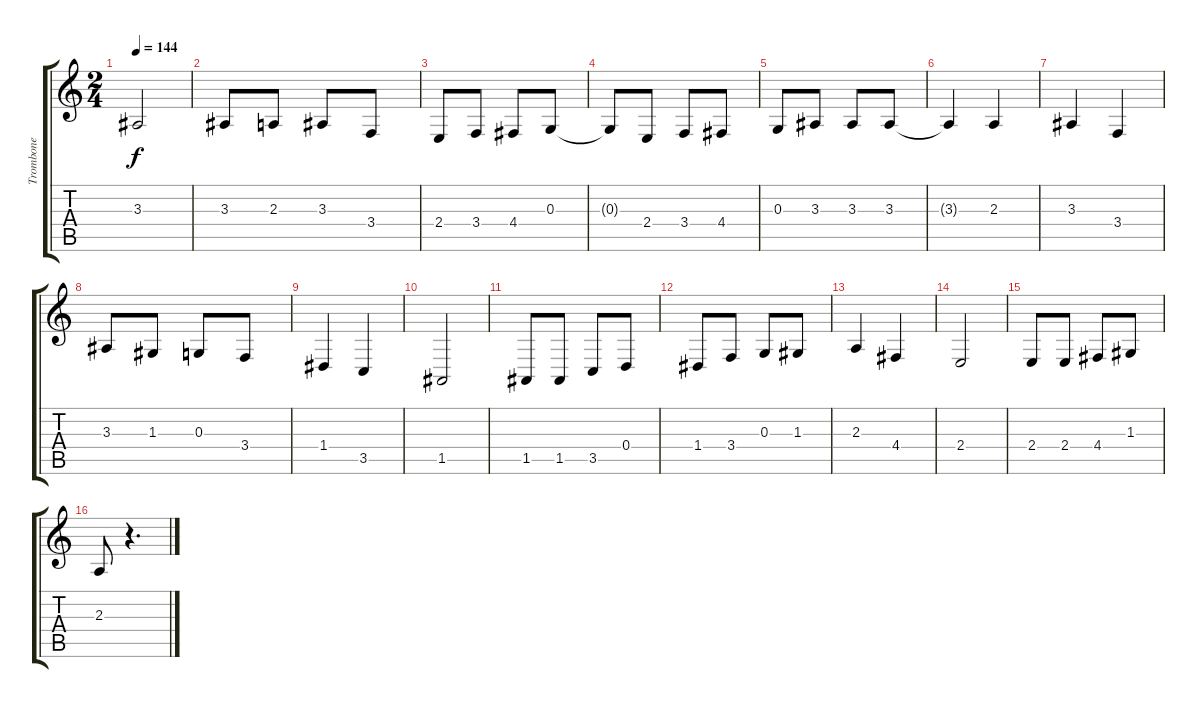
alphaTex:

\track ("Trombone            " "Trombone  ") {instrument trombone}
\staff {score tabs}
\tuning (E4 B3 G3 D3 A2 E2) {hide}
\ts (2 4)
\tempo 144
\clef g2
\ks c
3.3.2{dy f instrument trombone} |
3.3.8 2.3.8 3.3.8 3.4.8 |
2.4.8 3.4.8 4.4.8 0.3.8 |
0.3{t}.8 2.4.8 3.4.8 4.4.8 |
0.3.8 3.3.8 3.3.8 3.3.8 |
3.3{t}.4 2.3.4 |
3.3.4 3.4.4 |
3.3.8 1.3.8 0.3.8 3.4.8 |
1.4.4 3.5.4 |
1.5.2 |
1.5.8 1.5.8 3.5.8 0.4.8 |
1.4.8 3.4.8 0.3.8 1.3.8 |
2.3.4 4.4.4 |
2.4.2 |
2.4.8 2.4.8 4.4.8 1.3.8 |
2.3.8 r.4{d}
